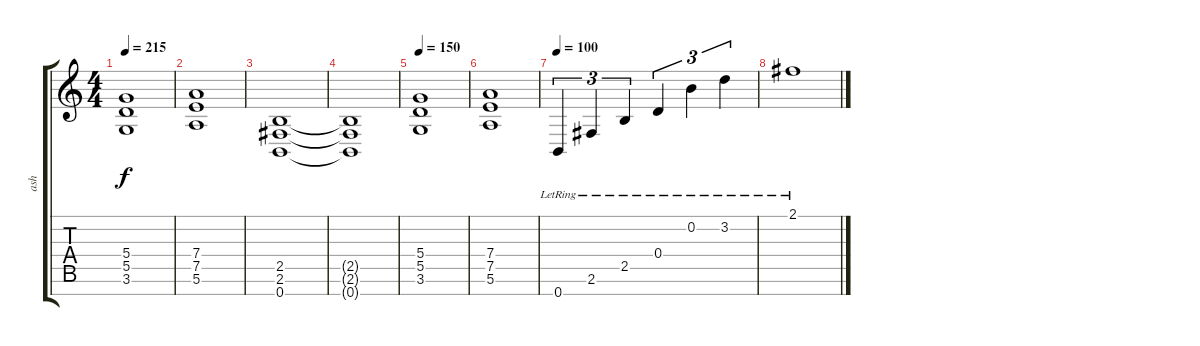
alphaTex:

\track ("ash" "ash") {instrument distortionguitar}
\staff {score tabs}
\tuning (E4 B3 G3 D3 A2 E2 B1) {hide}
\ts (4 4)
\tempo 215
\clef g2
\ks c
(5.4 5.5 3.6).1{dy f} |
(7.4 7.5 5.6).1 |
(2.5 2.6 0.7).1 |
(2.5{t} 2.6{t} 0.7{t}).1 |
\tempo 150
(5.4 5.5 3.6).1 |
(7.4 7.5 5.6).1 |
\tempo 100
0.7{lr}.4{tu (3 2) instrument acousticguitarsteel} 2.6{lr}.4{tu (3 2)} 2.5{lr}.4{tu (3 2)} 0.4{lr}.4{tu (3 2)} 0.2{lr}.4{tu (3 2)} 3.2{lr}.4{tu (3 2)} |
2.1{lr}.1
